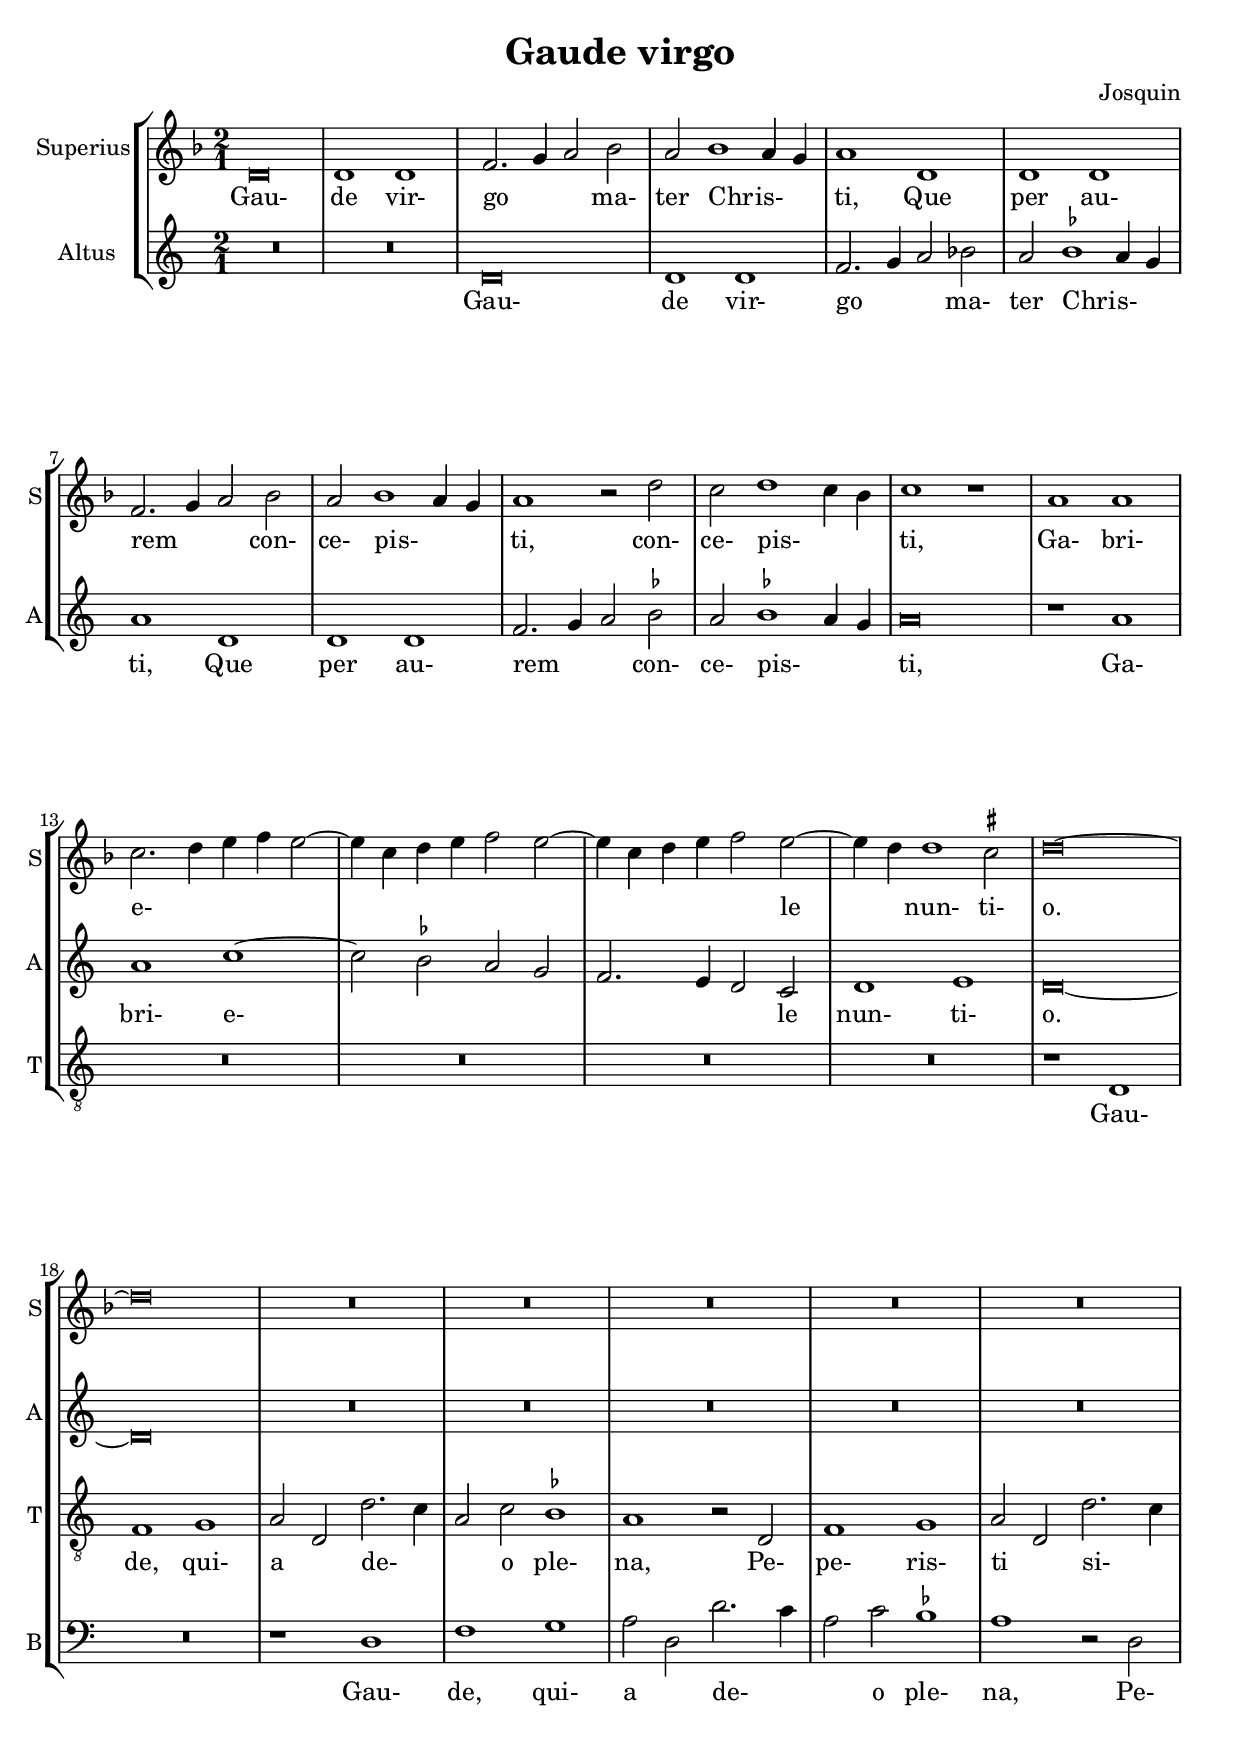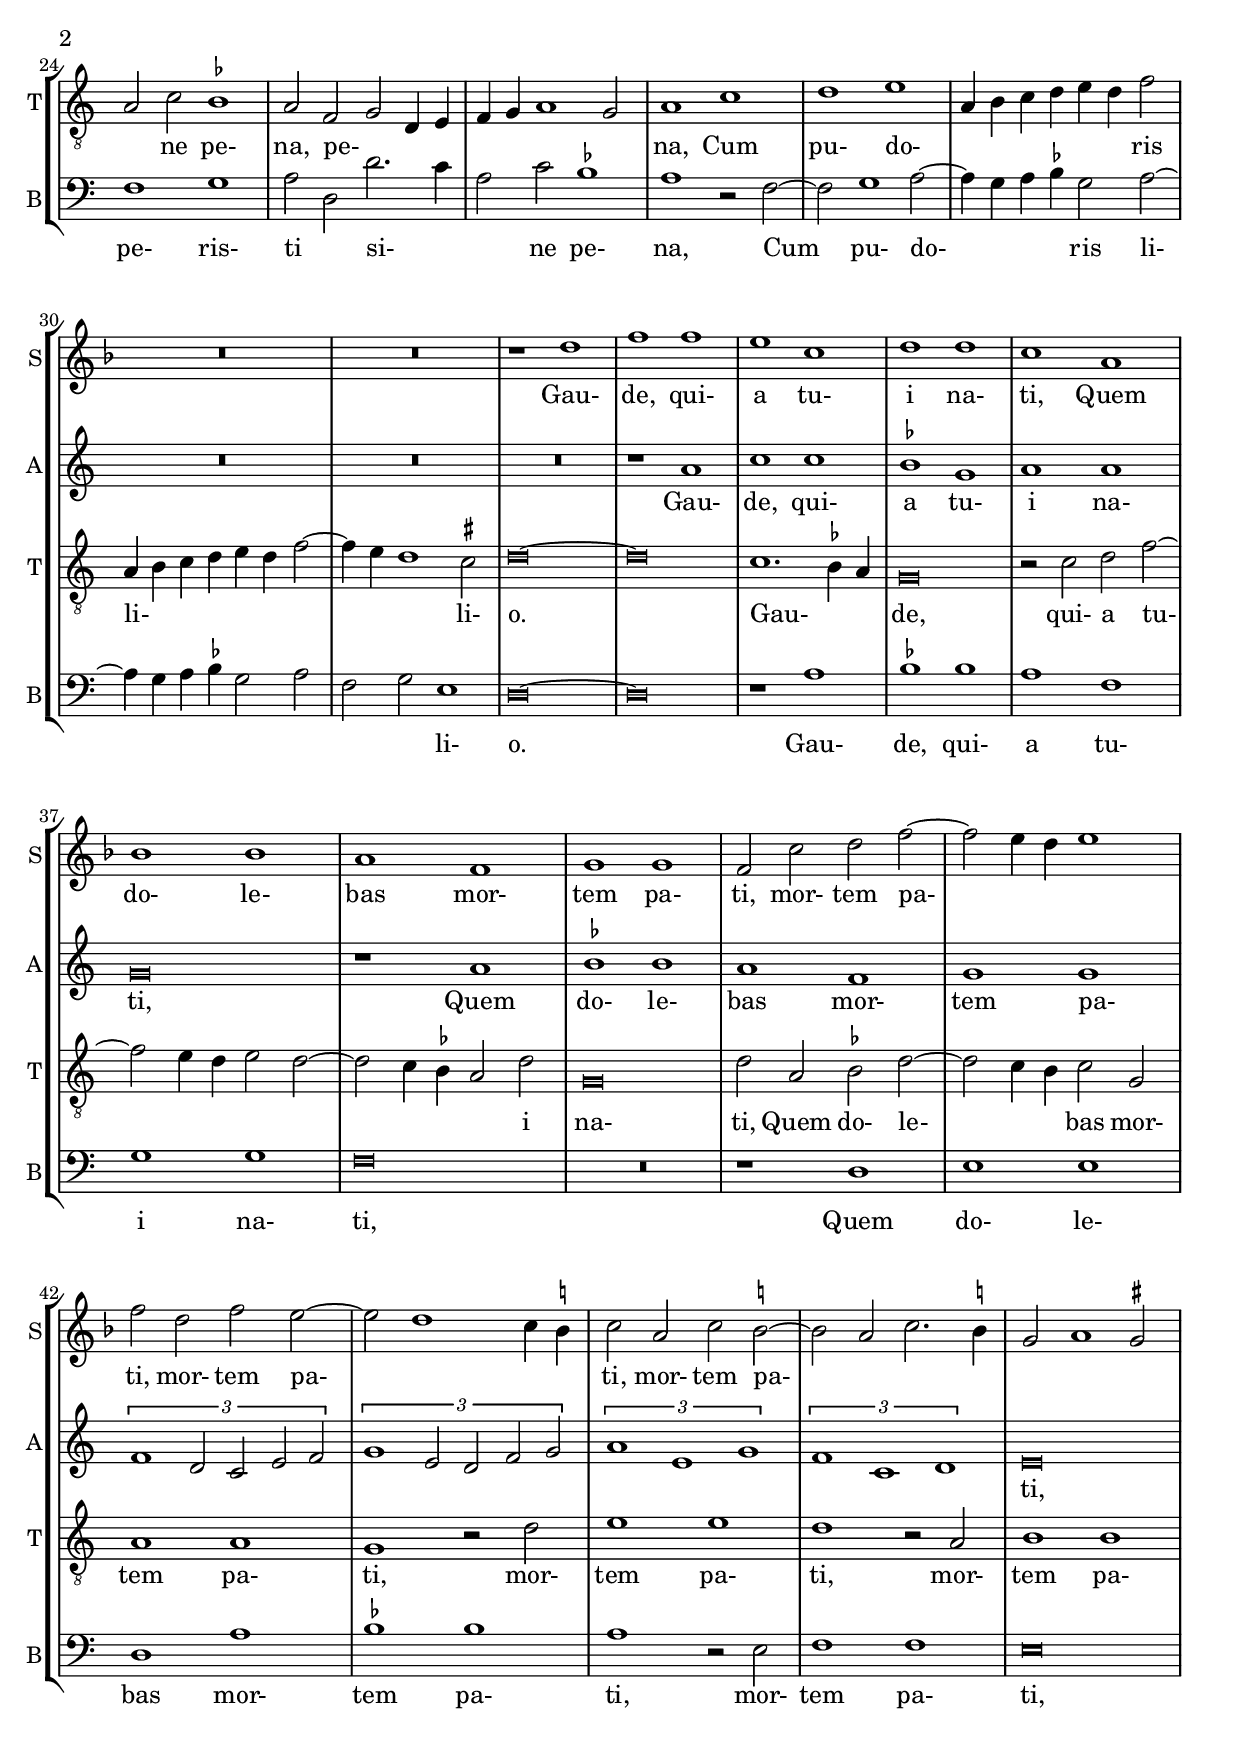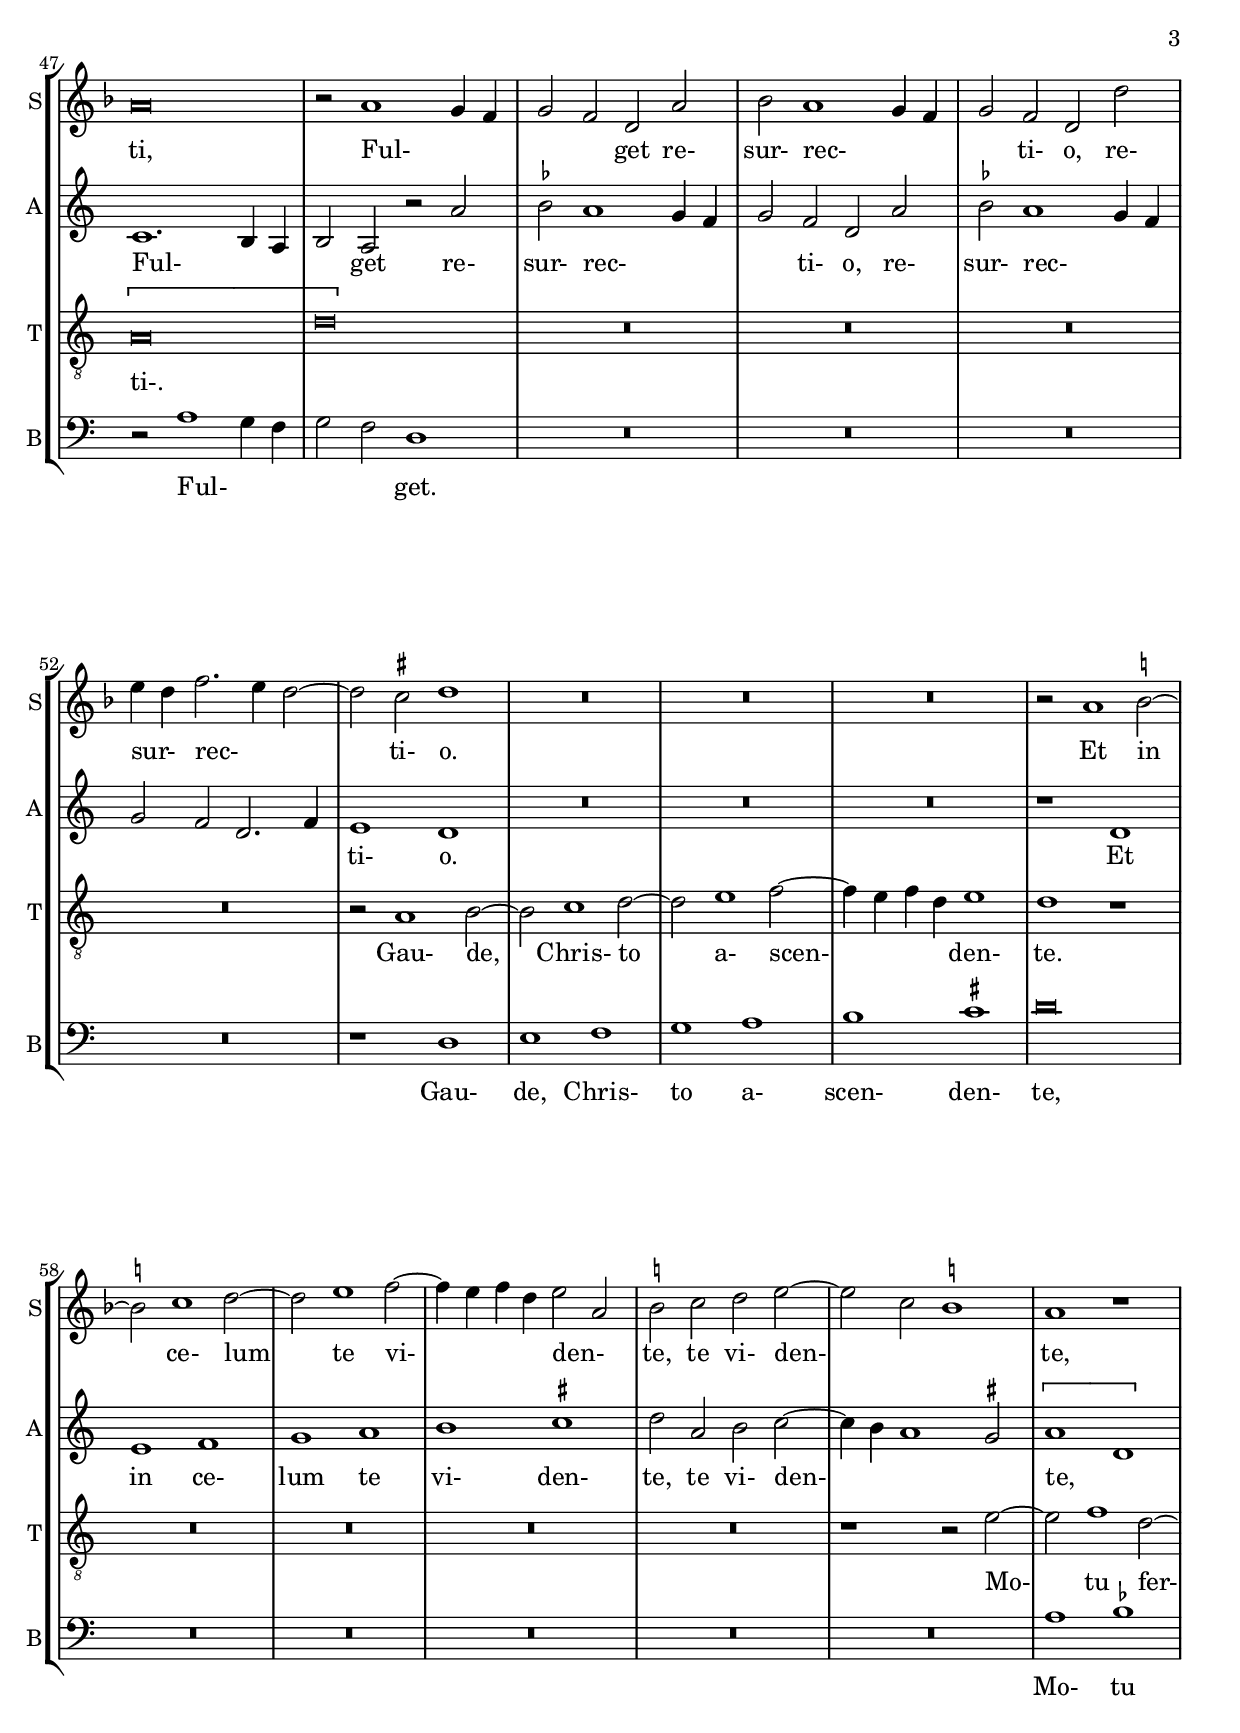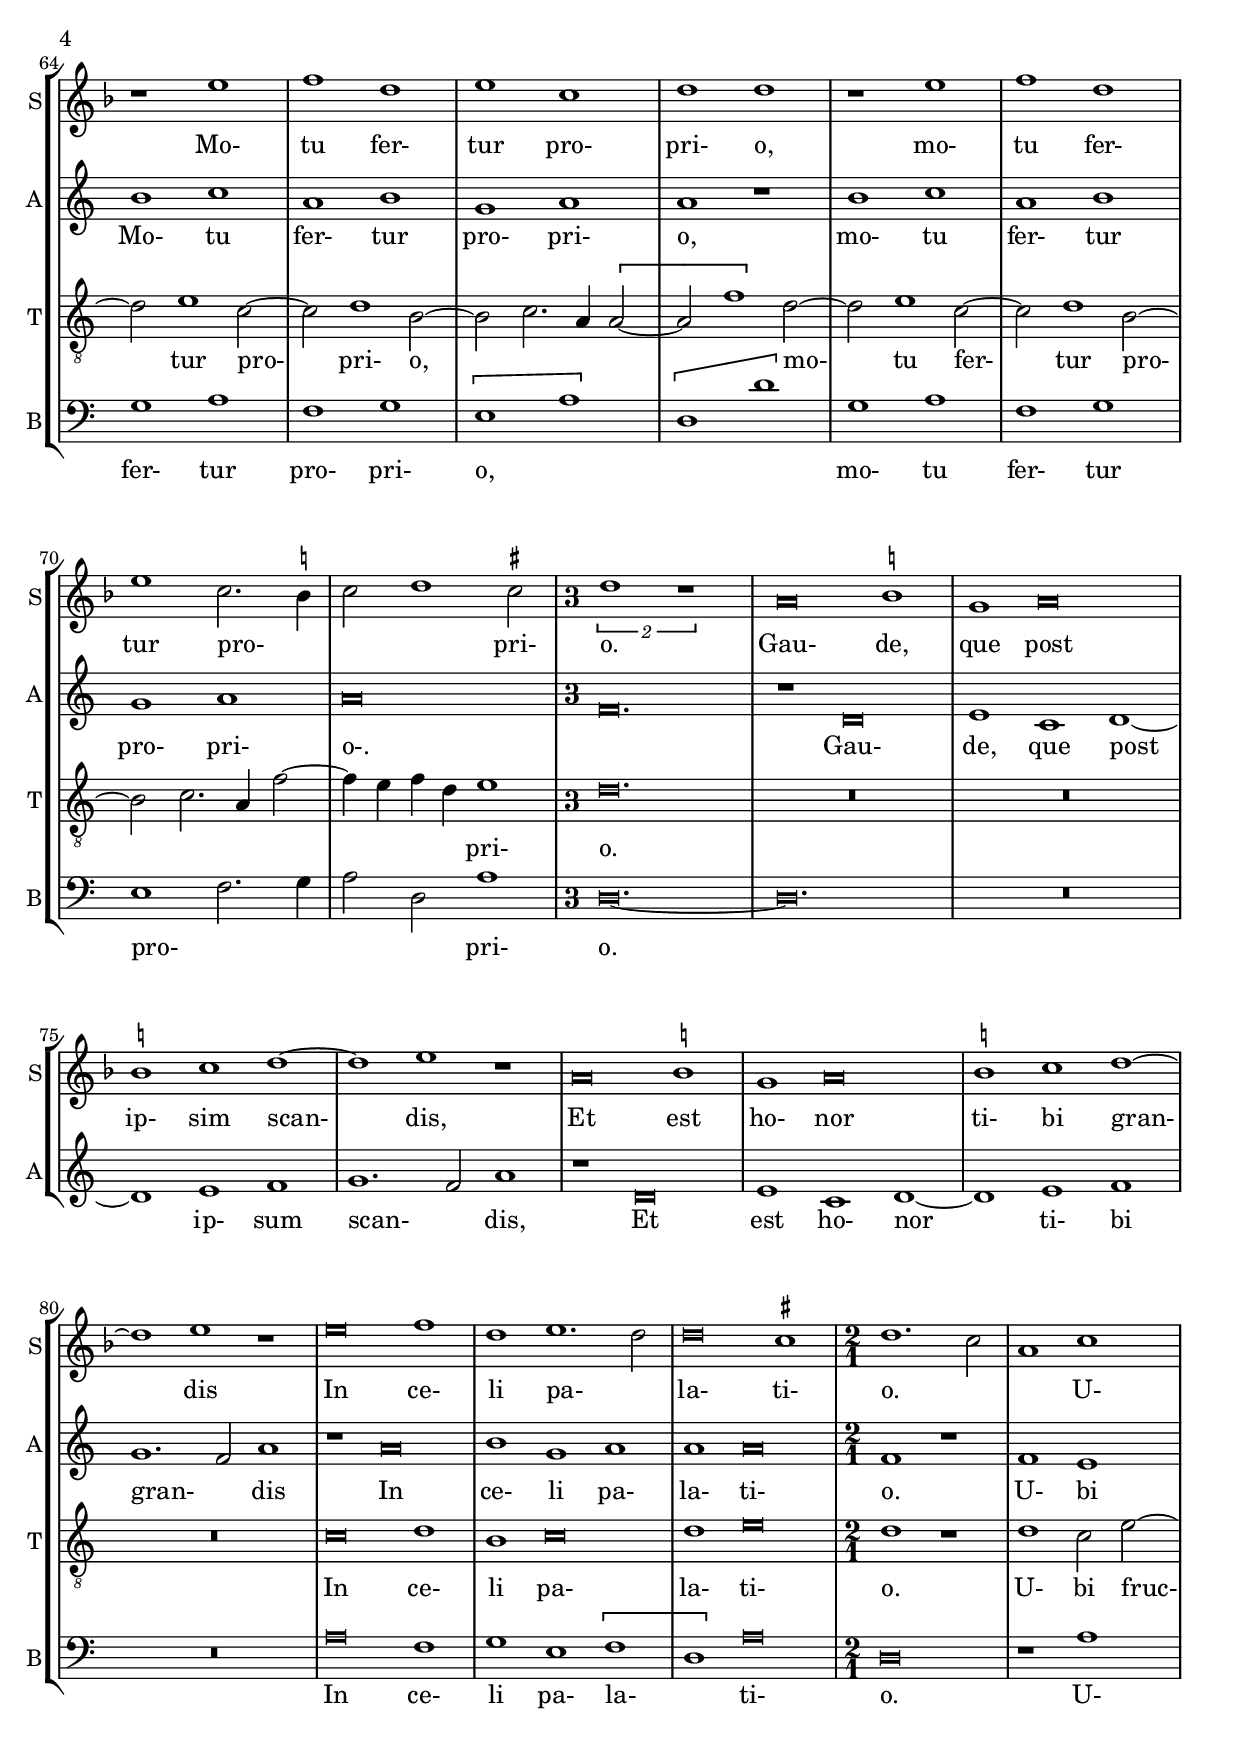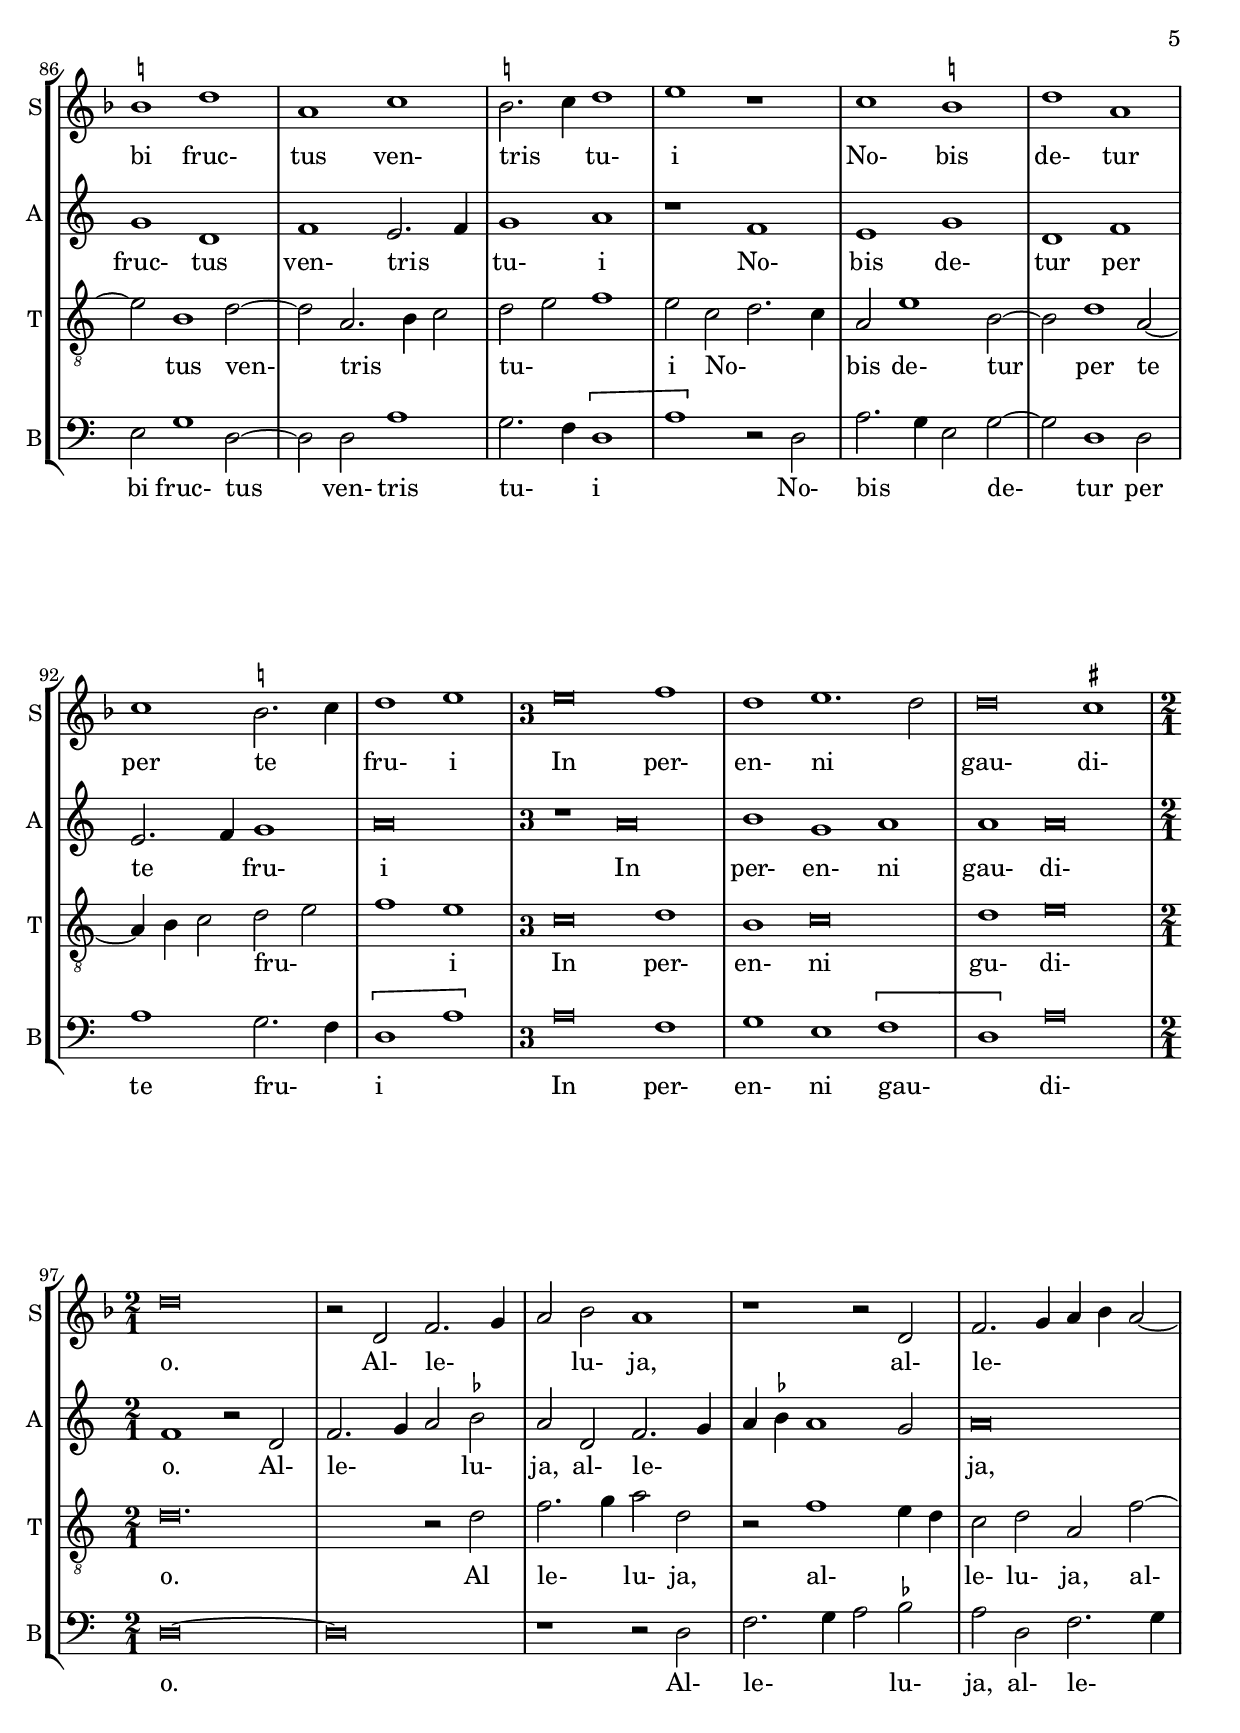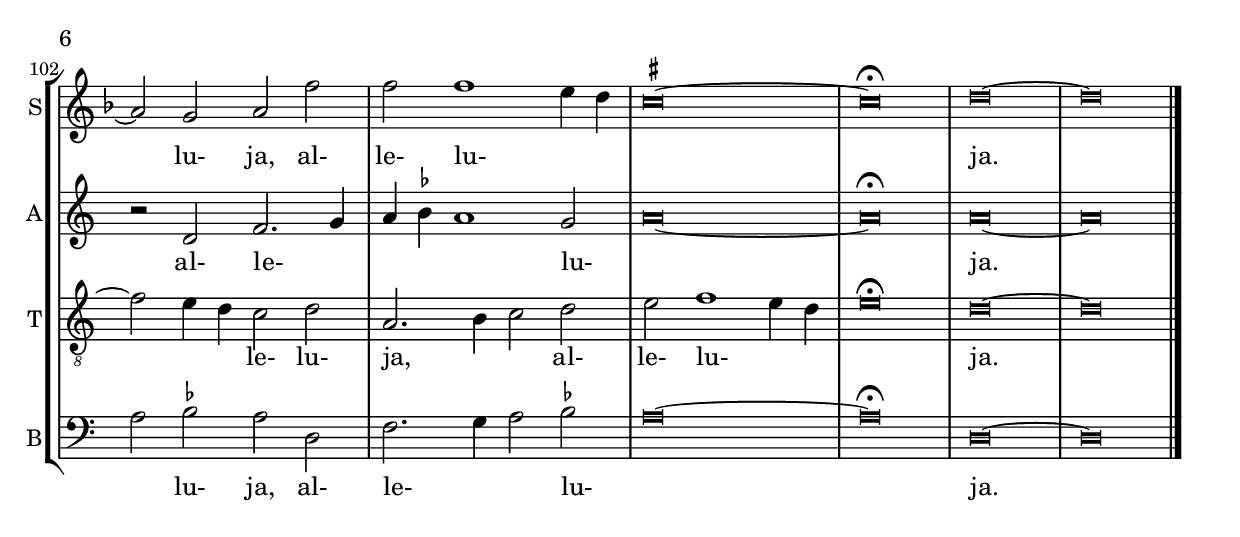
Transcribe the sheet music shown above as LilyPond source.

\version "2.24.2"

\header {
  title = "Gaude virgo"
  composer = "Josquin"
}

\include "satb.ly"

ficta = { \set suggestAccidentals = ##t }
recta = { \set suggestAccidentals = ##f }


superius =
\relative d' {
  \clef treble
  \key d \minor
  \time 2/1
  \override Staff.NoteHead.style = #'baroque
  
  % Gaude virgo mater Christi
  
  \ficta
  d\breve d1 d f2. g4 a2 bes2 a bes1 a4 g a1
  d, d d f2. g4 a2 bes a bes1 a4 g a1 r2 d c d1 c4 bes c1 r1
  a a c2. d4 e f e2~e4 c d e f2 e2~e4 c d e f2 e2~e4 d d1 cis2 d \breve~\breve
  R\breve*13
  
  % Gaude quia tui nati
  
  r1 d f f e c d d c a bes bes a f g g f2
  c' d f2~f e4 d e1 f2 d f e2~e d1 c4 b c2 a c b2~b a2 c2. b4 g2 a1 gis2 a\breve
  r2 a1 g4 f g2 f d a' bes a1 g4 f g2 f d d' e4 d f2. e4 d2~d cis2 d1
  R\breve*3
  
  % Gaude Christo ascendente
  
  r2 a1 b2~b c1 d2~d2 e1 f2~f4 e f d e2 a, b c d e2~e c2 b1 a r
  r e' f d e c d d r e f d e c2. b4 c2 d1 cis2
  \once \override Staff.TimeSignature.style = #'single-digit
  \time 3/1
  \tuplet 2/3 { d1 r }
  
  % Gaude que post ipsim scandis
  
  a\breve b1 g a\breve b1 c d~d e r
  
  % Et est honor tibi
  
  a,\breve b1 g a\breve b1 c d~d e1 r e\breve f1 d e1. d2 d\breve cis1 \time 2/1 d1. c2 a1
  
  % Ubi fructus ventris
  
  c b d a c  b2. c4 d1 e r c b d a c b2. c4  d1 e
  
  % In perenni gaudi
  
  \once \override Staff.TimeSignature.style = #'single-digit
  \time 3/1 e\breve f1 d e1. d2  d\breve cis1 \time 2/1 d\breve r2
  
  % Alleluja
  
  d, f2. g4 a2 bes a1 r1 r2 d, f2. g4 a bes a2~a g2 a f' f f1 e4 d cis\breve~\breve\fermata d\breve~\breve
}
altus =
\relative d' {
  \clef treble
  \key d \dorian
  \time 2/1
  \override Staff.NoteHead.style = #'baroque
  R\breve*2
  d\breve d1 d f2. g4 a2 \recta bes2 a \ficta bes1 a4 g a1
  d, d d f2. g4 a2 bes a bes1 a4 g  a \breve
  r1 a a c1~c2 bes2 a g  f2. e4 d2 c d1 e d\breve~\breve
  R\breve*14
  %33
  r1 a' c c bes g a a g\breve
  r1 a  bes bes a f  g g
  \tuplet 3/2 { f1 d2 c e f }
  \tuplet 3/2 { g1 e2 d f g }
  \tuplet 3/2 { a1 e g }
  \tuplet 3/2 { f c d }
  e\breve
  c1. b4 a
  b2 a r
  a' bes a1 g4 f g2 f d a'  bes a1 g4 f g2 f d2. f4 e1 d
  R\breve*3
  %57
  r1 d e f g a b cis d2 a b c2~c4 b a1 gis2 \[ a1 d, \] b' c a b g a a r
  b c a b g a a\breve
  \once \override Staff.TimeSignature.style = #'single-digit
  \time 3/1
  f\breve. r1
  d\breve  e1 c d~d e f g1. f2 a1
  r1 d,\breve e1 c d~d e1 f g1. f2 a1
  r a\breve b1 g a a a\breve
  \time 2/1
  f1
  r f e g d f e2. f4 g1 a
  r f e g d f e2. f4 g1 a\breve
  \once \override Staff.TimeSignature.style = #'single-digit
  \time 3/1
  r1 a\breve b1 g a a a\breve
  \time 2/1
  f1 r2 d f2. g4 a2 bes a d, f2. g4  a bes a1 g2 a\breve
  r2 d, f2. g4 a bes a1 g2 a\breve~\breve\fermata a\breve~\breve
}
tenor =
\relative d {
  \clef "treble_8"
  \key d \dorian
  \time 2/1
  \override Staff.NoteHead.style = #'baroque
  R\breve*16  %17
  r1 d f1 g a2 d, d'2. c4 a2 c \ficta bes1 a1  %21
  r2 d, f1 g a2 d, d'2. c4 a2 c bes1 a2 f g d4 e f g a1 g2 a1  %27
  c d e   a,4 b c d e d f2  a,4 b c d e d f2~f4 e d1 cis2 d\breve~\breve  %34
  c1. bes4 a g\breve
  r2 c d f2~f2 e4 d e2 d~d2 c4 bes a2 d g,\breve d'2 %40
  a bes d2~d c4 b c2 g a1 a g  %43
  r2 d' e1 e d r2 a b1 b \[ a\breve d \]
  R\breve*4  %53
  r2 a1 b2~b c1 d2~d e1 f2~f4 e f d e1 d r
  R\breve*4  %62
  r1 r2 e2~e f1 d2~d e1 c2~c d1 b2~2 c2. a4 \[ a2~a f'1 \] d2~d e1 c2~c d1 b2~b c2. a4 f'2~4 e f d e1
  \once \override Staff.TimeSignature.style = #'single-digit
  \time 3/1
  d\breve.
  R\breve.*8  %81
  c\breve d1 b c\breve d1 e\breve
  \time 2/1
  d1 r d c2 e2~e2 b1 d2~d a2. b4 c2 d e f1 e2 c d2. c4 a2 e'1 b2~b d1 a2~a4 b c2 d e f1 e %94
  \once \override Staff.TimeSignature.style = #'single-digit
  \time 3/1
  c\breve d1 b c\breve d1 e\breve
  \time 2/1
  d\breve. %97
  r2 d f2. g4 a2 d, r f1 e4 d c2 d a f'2 ~f e4 d c2 d a2. b4 c2 d e f1 e4 d e\breve\fermata d\breve~\breve

}
bassus =
\relative d {
  \clef bass
  \key d \dorian
  \time 2/1
  \override Staff.NoteHead.style = #'baroque
  R\breve*18
  r1 d f g a2 d, d'2. c4 a2 c \ficta bes1 a r2 d,2 f1 g a2 d, d'2. c4 a2 c bes1 a %25
  r2 f2~2 g1 a2~4 g4 a bes g2 a2~4 g4 a bes g2 a f g e1 d\breve~\breve %31
  r1 a' bes bes a f g g f\breve
  R
  r1 d e e  d a' bes bes a r2 e f1 f e\breve %46
  r2 a1 g4 f g2 f d1 %48
  R\breve*4
  r1 d e f g a b cis d\breve %57
  R\breve*5
  a1 bes g a f g \[ e a \] \[ d, d' \] g, a f g e f2. g4  a2 d, a'1 %71
  \once \override Staff.TimeSignature.style = #'single-digit
  \time 3/1
  d,\breve.~\breve.
  R\breve.*7
  a'\breve f1 g e \[ f d \] a'\breve %83
  \time 2/1
  d,\breve
  r1 a' e2 g1 d2~2 d2 a'1 g2. f4 \[ d1 a' \]
  r2 d, a'2. g4 e2 g2~2 d1 d2 a'1 g2. f4 \[ d1 a' \]
  \once \override Staff.TimeSignature.style = #'single-digit
  \time 3/1
  a\breve f1 g e \[ f d \] a'\breve
  \time 2/1
  d,\breve~\breve
  r1 r2 d f2. g4 a2 bes a d, f2. g4 a2 bes a d, f2. g4 a2 bes a\breve~\breve\fermata d,\breve~\breve
  \bar "|."
}

\score {
  \new StaffGroup
  <<
    \new Staff \with {
      instrumentName = "Superius"
      shortInstrumentName = "S"
    }
    <<
      \new Voice = "superius" {
        \superius
        \addlyrics {
          Gau- de vir- go _ _  ma- ter Chris- _ _ ti,
          Que per au- rem _ _ con- ce- pis- _ _ ti, con- ce- pis- _ _ ti,
          Ga- bri- e- _ _ _ _ _ _ _ _ _ _ _ _ _ le _ nun- ti- o.
          Gau- de, qui- a tu- i na- ti,
          Quem do- le- bas mor- tem pa- ti, mor- tem pa- _ _ _ ti,
          mor- tem pa- _ _ _ ti, mor- tem pa- _ _ _ _ _ _ ti,
          Ful- _ _ _ _ get re- sur- rec- _ _ _ ti- o, re- sur- _ rec- _ _ ti- o.
          Et in ce- lum te vi- _ _ _ den- _ te, te vi- den- _ _ te,
          Mo- tu fer- tur pro- pri- o,
          mo- tu fer- tur pro- _ _ _ pri- o.
          Gau- de, que post ip- sim scan- dis,
          Et est ho- nor ti- bi gran- dis
          In ce- li pa- _ la- ti- o. _ _
          U- bi fruc- tus ven- tris _ tu- i
          No- bis de- tur per te _ fru- i
          In per- en- ni _ gau- di- o.
          Al- le- _ _ lu- ja, al- le- _ _ _ _ lu- ja,
          al- le- lu- _ _ _ ja.
        }
      }
    >>
    \new Staff \with {
      instrumentName = "Altus"
      shortInstrumentName = "A"
    }
    <<
      \new Voice = "altus" {
        \altus
        \addlyrics {
          Gau- de vir- go _ _  ma- ter Chris- _ _ ti,
          Que per au- rem _ _ con- ce- pis- _ _ ti,
          Ga- bri- e- _ _ _ _ _ _ le nun- ti- o.
          Gau- de, qui- a tu- i na- ti,
          Quem do- le- bas mor- tem pa- _ _ _ _ _ _ _ _ _ _ _ _ _ _ _ _ ti,
          Ful- _ _ _ get re- sur- rec- _ _ _ ti- o, re- sur- rec- _ _ _ _ _ _ ti- o.
          Et in ce- lum te vi- den- te, te vi- den- _ _ _ te, _
          Mo- tu fer- tur pro- pri- o, mo- tu fer- tur pro- pri- o-. _
          Gau- de, que post ip- sum scan- _ dis,
          Et est ho- nor ti- bi gran- _ dis  In ce- li pa- la- ti- o.
          U- bi fruc- tus ven- tris _ tu- i
          No- bis de- tur per te _ fru- i
          In per- en- ni gau- di- o.
          Al- le- _ _ lu- ja, al- le- _ _ _ _ _ ja, al- le- _ _ _ _ lu- _ ja.
        }
      }
    >>
    \new Staff \with {
      instrumentName = "Tenor"
      shortInstrumentName = "T"
    }
    <<
      \new Voice = "tenor" {
        \tenor
        \addlyrics {
          Gau- de, qui- a _ de- _ _ o ple- na,
          Pe- pe- ris- ti _ si- _ _ ne pe- na, pe- _ _ _ _ _ _ _ na,
          Cum pu- do- _ _ _ _ _ _ ris li- _ _ _ _ _ _ _ _ li- o.
          Gau- _ _ de, qui- a tu- _ _ _ _ _ _ _ i na- ti,
          Quem do- le- _ _ bas mor- tem pa- ti,
          mor- tem pa- ti, mor- tem pa- ti-. _
          Gau- de, Chris- to a- scen- _ _ _ den- te.
          Mo- tu fer- tur pro- pri- o, _ _ _ _
          mo- tu fer- tur pro-_ _ _ _ _ _ _ pri- o.
          In ce- li pa- la- ti- o. U- bi fruc- tus ven- tris _ _ tu- _ _ i
          No- _ _ bis de- tur per te _ _ fru- _ _ i
          In per- en- ni gu- di- o.
          Al le- _ lu- ja, al- _ _ le- lu- ja, al- _ _ le- lu- ja, _ _ al- le- lu- _ _ _ ja.
        }
      }
    >>
    \new Staff \with {
      instrumentName = "Bassus"
      shortInstrumentName = "B"
    }
    <<
      \new Voice = "bassus" {
        \bassus
        \addlyrics {
          Gau- de, qui- a _ de- _ _ o ple- na,
          Pe- pe- ris- ti _ si- _ _ ne pe- na,
          Cum pu- do- _ _ _ ris li- _ _ _ _ _ _ _ li- o.
          Gau- de, qui- a tu- i na- ti,
          Quem do- le- bas mor- tem pa- ti, mor- tem pa- ti,
          Ful- _ _ _ _ get.
          Gau- de, Chris- to a- scen- den- te,
          Mo- tu fer- tur pro- pri- o, _ _ _ mo- tu fer- tur pro- _ _ _ _ pri- o.
          In ce- li pa- la-  _ ti- o. U- bi fruc- tus ven- tris tu- _ i _
          No- bis _ _ de- tur per te fru- _ i _
          In per- en- ni gau- _ di- o.
          Al- le- _ _ lu- ja, al- le- _ _ lu- ja, al- le- _ _ lu- _ ja.
        }
      }
    >>
  >>
}